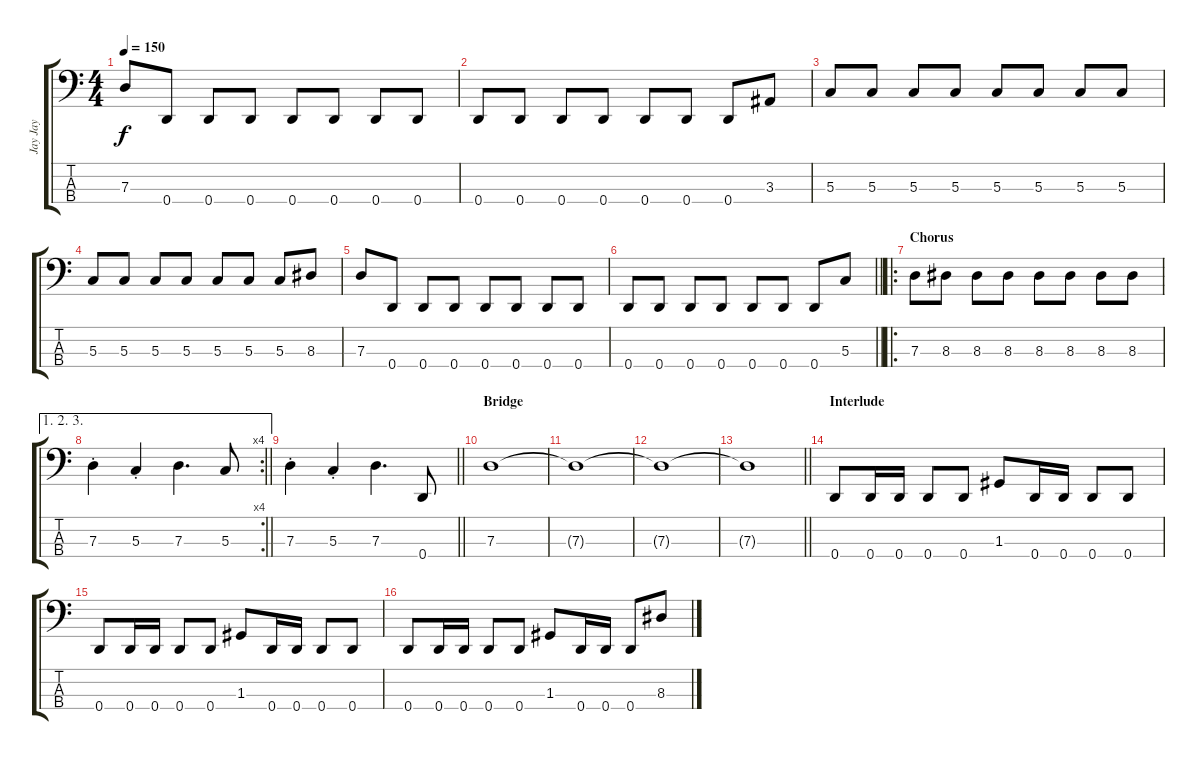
\track ("Jay Jay" "Jay Jay") {instrument electricbasspick}
\staff {score tabs}
\tuning (F2 C2 G1 D1) {hide}
\ts (4 4)
\tempo 150
\clef f4
\ks c
7.3.8{dy f} 0.4.8 0.4.8 0.4.8 0.4.8 0.4.8 0.4.8 0.4.8 |
0.4.8 0.4.8 0.4.8 0.4.8 0.4.8 0.4.8 0.4.8 3.3.8 |
5.3.8 5.3.8 5.3.8 5.3.8 5.3.8 5.3.8 5.3.8 5.3.8 |
5.3.8 5.3.8 5.3.8 5.3.8 5.3.8 5.3.8 5.3.8 8.3.8 |
7.3.8 0.4.8 0.4.8 0.4.8 0.4.8 0.4.8 0.4.8 0.4.8 |
\barLineRight lightlight
0.4.8 0.4.8 0.4.8 0.4.8 0.4.8 0.4.8 0.4.8 5.3.8 |
\ro
\section ("" "Chorus")
7.3.8 8.3.8 8.3.8 8.3.8 8.3.8 8.3.8 8.3.8 8.3.8 |
\ae (1 2 3)
\rc 4
\barLineRight lightlight
7.3{st}.4 5.3{st}.4 7.3.4{d} 5.3.8 |
\barLineRight lightlight
7.3{st}.4 5.3{st}.4 7.3.4{d} 0.4.8 |
\section ("" "Bridge")
7.3.1 |
7.3{t}.1 |
7.3{t}.1 |
\barLineRight lightlight
7.3{t}.1 |
\section ("" "Interlude")
0.4.8 0.4.16 0.4.16 0.4.8 0.4.8 1.3.8 0.4.16 0.4.16 0.4.8 0.4.8 |
0.4.8 0.4.16 0.4.16 0.4.8 0.4.8 1.3.8 0.4.16 0.4.16 0.4.8 0.4.8 |
0.4.8 0.4.16 0.4.16 0.4.8 0.4.8 1.3.8 0.4.16 0.4.16 0.4.8 8.3.8
